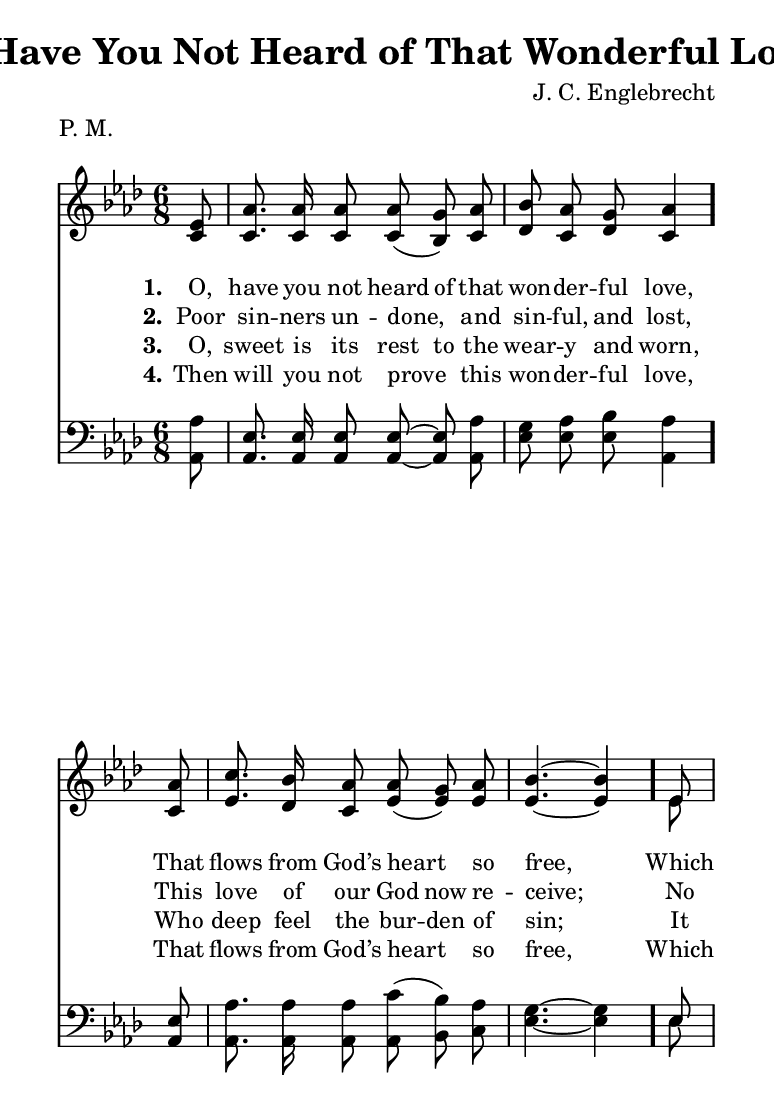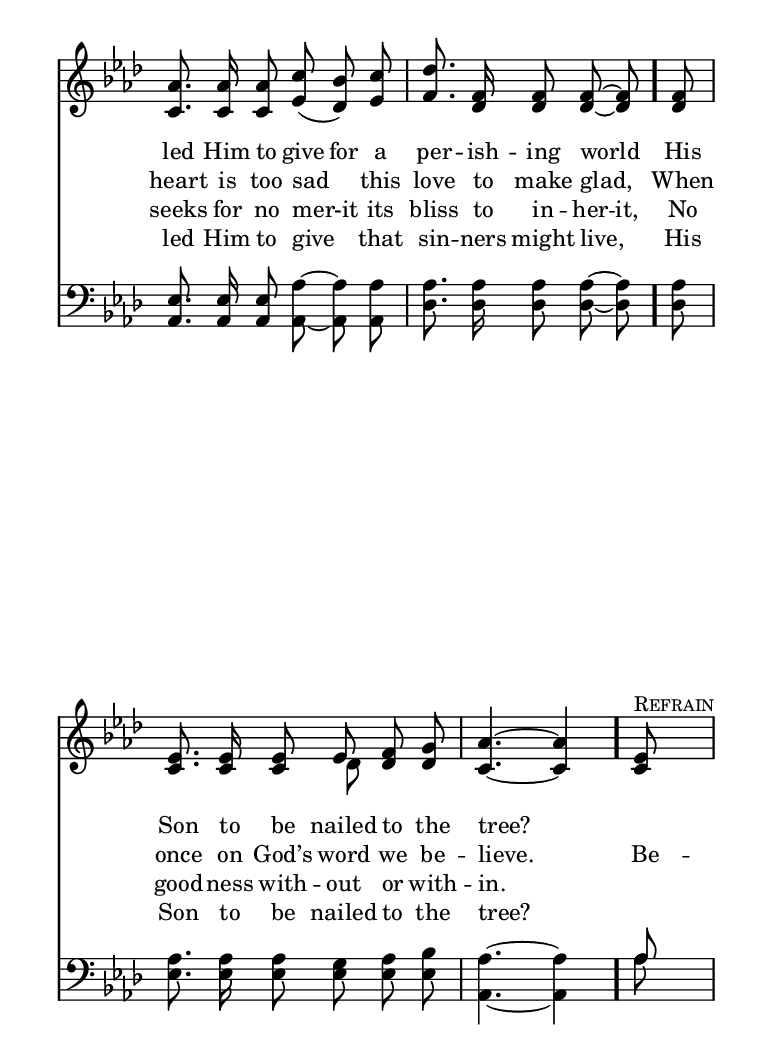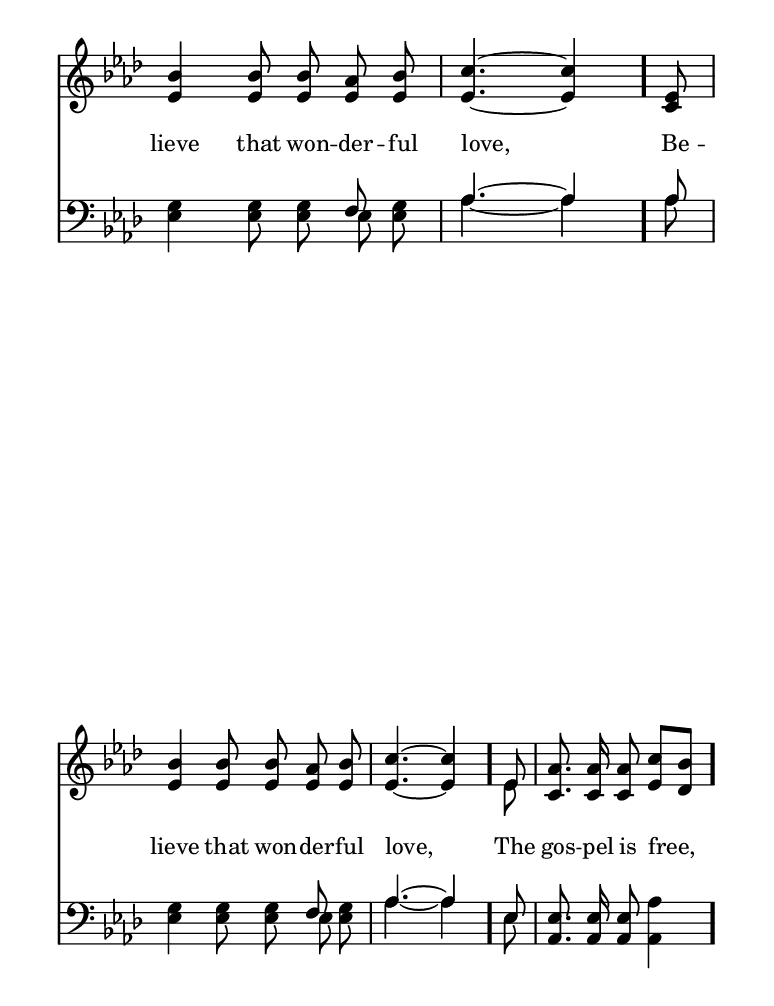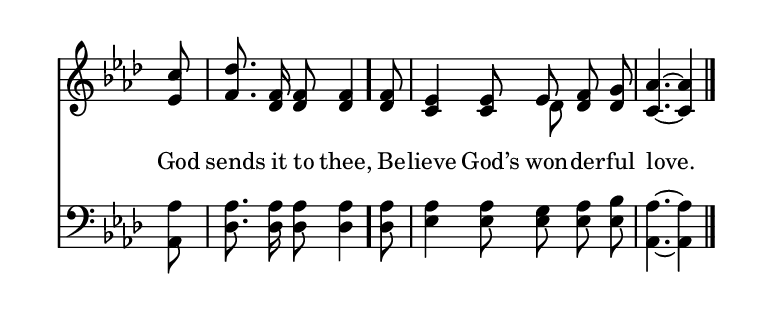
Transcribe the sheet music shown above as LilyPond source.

\include "common/global.ily"
\paper {
  \include "common/paper.ily"
  %ragged-bottom = ##t
  ragged-last-bottom = ##t
  systems-per-page = ##f
  system-count = #(cond (is-eogsized 5) (#t #f))
  page-count = #(cond (is-eogsized 2) (#t #f))
}

\header{
  hymnnumber = "25"
  title = "O, Have You Not Heard of That Wonderful Love?"
  tunename = ""
  meter = "P. M."
  %poet = ""
  composer = "J. C. Englebrecht"
  %copyright = ""
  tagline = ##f
}

% for fermata in MIDI
ta = { \tempo 8=120 }
tb = { \tempo 8=60  }

patternAA = { c8 | c8. c16 c8 c8( c8) c8 | c8 c8 c8 c4        }
patternAB = { c8 | c8. c16 c8 c8( c8) c8 | c8. c16 c8 c8 ~ c8 }
patternAC = { c8 | c8. c16 c8 c8 ~ c8 c8 | c8 c8 c8 c4        }
patternAD = { c8 | c8. c16 c8 c8 ~ c8 c8 | c8. c16 c8 c8 ~ c8 }

patternBA = { c8 | c8. c16 c8 c8( c8) c8 | c4. ~ c4 }
patternBB = { c8 | c8. c16 c8 c8  c8  c8 | c4. ~ c4 }

patternCA = { c8 | c4 c8 c8 c8 c8 c4. ~ c4 }

patternDA = { c8 | c8. c16 c8 c8[ c8] c8 | c8. c16 c8 c4 }
patternDB = { c8 | c8. c16 c8 c4      c8 | c8. c16 c8 c4 }

global = {
  \include "common/overrides.ily"
  \override Staff.TimeSignature.style = #'numbered
  \time 6/8
  \override Score.MetronomeMark.transparent = ##t % hide all fermata changes too
  \ta
  \key aes \major
  \partial 8
  \autoBeamOff
}

notesSoprano = {
\global
\relative c' {

  \changePitch \patternAA { ees  | aes aes aes aes g aes | bes aes g aes }
  \changePitch \patternBA { aes  | c bes aes aes g aes   | bes bes       }
  \changePitch \patternAB { ees, | aes aes aes c bes c   | des f, f f f  }
  \changePitch \patternBB { f    | ees ees ees ees f g   | aes aes       }

  << s^\markup { \small \caps "Refrain" }
  \changePitch \patternCA { ees  | bes' bes bes aes bes | c c        } >>
  \changePitch \patternCA { ees, | bes' bes bes aes bes | c c        }
  \changePitch \patternDA { ees, | aes aes aes c bes c  | des f, f f }
  \changePitch \patternCA { f    | ees ees ees f g      | aes aes    }

  \bar "|."

}
}

notesAlto = {
\global
\relative e' {

  \changePitch \patternAA { c   | c c c c bes c         | des c des c       }
  \changePitch \patternBA { c   | ees des c ees ees ees | ees ees           }
  \changePitch \patternAB { ees | c c c ees des ees     | f des des des des }
  \changePitch \patternBB { des | c c c des des des     | c c               }

  \changePitch \patternCA { c   | ees ees ees ees ees   | ees ees           }
  \changePitch \patternCA { c   | ees ees ees ees ees   | ees ees           }
  \changePitch \patternDA { ees | c c c ees des ees     | f des des des     }
  \changePitch \patternCA { des | c c des des des       | c c               }

}
}

notesTenor = {
\global
\relative a {

  \changePitch \patternAC { aes | ees ees ees ees ees aes | g aes bes aes       }
  \changePitch \patternBA { ees | aes aes aes c bes aes   | g g                 }
  \changePitch \patternAD { ees | ees ees ees aes aes aes | aes aes aes aes aes }
  \changePitch \patternBB { aes | aes aes aes g aes bes   | aes aes             }

  \changePitch \patternCA { aes | g g g f g               | aes aes             }
  \changePitch \patternCA { aes | g g g f g               | aes aes             }
  \changePitch \patternDB { ees | ees ees ees aes aes     | aes aes aes aes     }
  \changePitch \patternCA { aes | aes aes g aes bes       | aes aes             }

}
}

notesBass = {
\global
\relative a, {

  \changePitch \patternAC { aes  | aes aes aes aes aes aes  | ees' ees ees aes,   }
  \changePitch \patternBA { aes  | aes aes aes aes bes c    | ees ees             }
  \changePitch \patternAD { ees  | aes, aes aes aes aes aes | des des des des des }
  \changePitch \patternBB { des  | ees ees ees ees ees ees  | aes, aes            }

  \changePitch \patternCA { aes' | ees ees ees ees ees      | aes aes             }
  \changePitch \patternCA { aes  | ees ees ees ees ees      | aes aes             }
  \changePitch \patternDB { ees  | aes, aes aes aes aes     | des des des des     }
  \changePitch \patternCA { des  | ees ees ees ees ees      | aes, aes            }

}
}

Refrain = \lyricmode {

Be -- lieve that won -- der -- ful love, \bar "."
Be -- lieve that won -- der -- ful love, \bar "."
The gos -- pel is free, \bar "." { \pageBreak }
God sends it to thee, \bar "."
Be -- lieve God’s won -- der -- ful love. \bar "."

}

wordsA = \lyricmode {
\set stanza = "1."

O, have you not { \mon } heard of { \moff } that won -- der -- ful love, \bar "."
That flows from God’s heart so free, \bar "."
Which led Him to { \mon } give for { \moff } a per -- ish -- ing world \bar "."
His Son to be nailed to the tree? \bar "."

}

wordsB = \lyricmode {
\set stanza = "2."

Poor sin -- ners un -- done, and sin -- ful, and lost,
This love of our { \mon } God now { \moff } re -- ceive;
No heart is too sad this love to make glad,
When once on God’s word we be -- lieve.

\bar "."

\Refrain

}

wordsC = \lyricmode {
\set stanza = "3."

O, sweet is its { \mon } rest to { \moff } the wear -- y and worn,
Who deep feel the { \mon } bur -- den { \moff } of sin;
It seeks for no mer-it its bliss to { \mon } in -- her -- it, { \moff }
No good -- ness with -- out or with -- in.

}

wordsD = \lyricmode {
\set stanza = "4."

Then will you not prove this won -- der -- ful love,
That flows from God’s heart so free,
Which led Him to give that sin -- ners might live,
His Son to be nailed to the tree?

}

\score {
  \context ChoirStaff <<
    \context Staff = upper <<
      \set ChoirStaff.systemStartDelimiter = #'SystemStartBar
      \set ChoirStaff.printPartCombineTexts = ##f
      \partcombine #'(2 . 9) \notesSoprano \notesAlto
      \context NullVoice = sopranos { \voiceOne << \notesSoprano >> }
      \context NullVoice = altos { \voiceTwo << \notesAlto >> }
      \context Lyrics = one   \lyricsto sopranos \wordsA
      \context Lyrics = two   \lyricsto sopranos \wordsB
      \context Lyrics = three \lyricsto sopranos \wordsC
      \context Lyrics = four  \lyricsto sopranos \wordsD
      %\context Lyrics = five  \lyricsto sopranos \wordsE
    >>
    \context Staff = men <<
      \clef bass
      \set ChoirStaff.printPartCombineTexts = ##f
      \partcombine #'(2 . 9) \notesTenor \notesBass
      \context NullVoice = tenors { \voiceOne << \notesTenor >> }
      \context NullVoice = basses { \voiceTwo << \notesBass >> }
    >>
  >>
  \layout {
    \include "common/layout.ily"
  }
  \midi{
    \include "common/midi.ily"
  }
}

\version "2.19.49"  % necessary for upgrading to future LilyPond versions.

% vi:set et ts=2 sw=2 ai nocindent syntax=lilypond:
